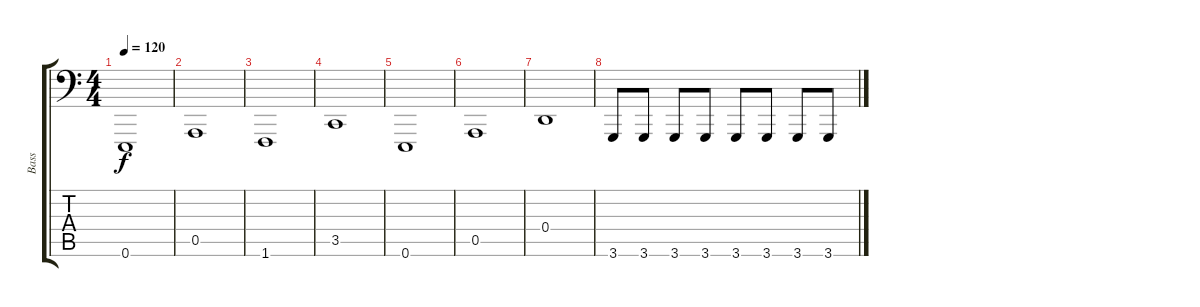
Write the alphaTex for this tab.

\track ("Bass" "Bass") {instrument lead8bassandlead}
\staff {score tabs}
\tuning (E3 B2 G2 D2 A1 E1) {hide}
\ts (4 4)
\tempo 120
\clef f4
\ks c
0.6.1{dy f} |
0.5.1 |
1.6.1 |
3.5.1 |
0.6.1 |
0.5.1 |
0.4.1 |
3.6.8 3.6.8 3.6.8 3.6.8 3.6.8 3.6.8 3.6.8 3.6.8
